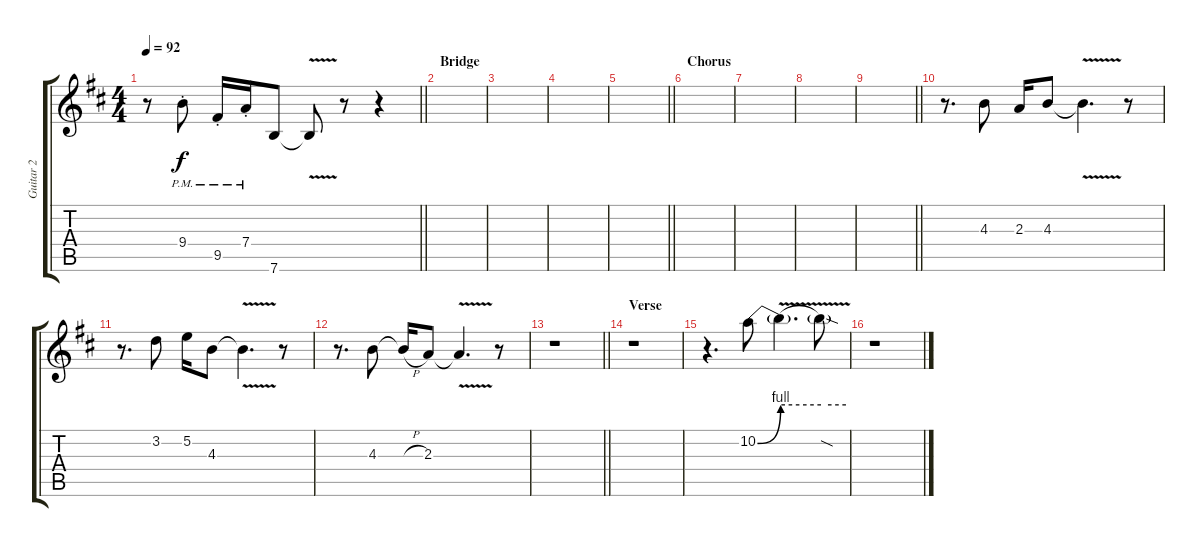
\track ("Guitar 2" "Guitar 2") {instrument distortionguitar}
\staff {score tabs}
\tuning (E4 B3 G3 D3 A2 E2) {hide}
\ts (4 4)
\tempo 92
\clef g2
\barLineRight lightlight
\ks d
r.8{dy f} 9.4{pm st}.8 9.5{pm st}.16 7.4{pm st}.16 7.6.8 7.6{v t}.8 r.8 r.4 |
\section ("" "Bridge")
|
|
|
\barLineRight lightlight
|
\section ("" "Chorus")
|
|
|
\barLineRight lightlight
|
r.8{d} 4.3.8 2.3.16 4.3.8 4.3{v t}.4{d} r.8 |
r.8{d} 3.2.8 5.2.16 4.3.8 4.3{v t}.4{d} r.8 |
r.8{d} 4.3.8 4.3{h t}.16 2.3.8 2.3{v t}.4{d} r.8 |
\barLineRight lightlight
r.1 |
\section ("" "Verse")
r.1 |
r.4{d} 10.2{be (bend 0 0 60 4)}.8 10.2{be (hold 0 4 60 4) v t}.4{d} 10.2{be (hold 0 4 60 4) sod t}.8 |
r.1
